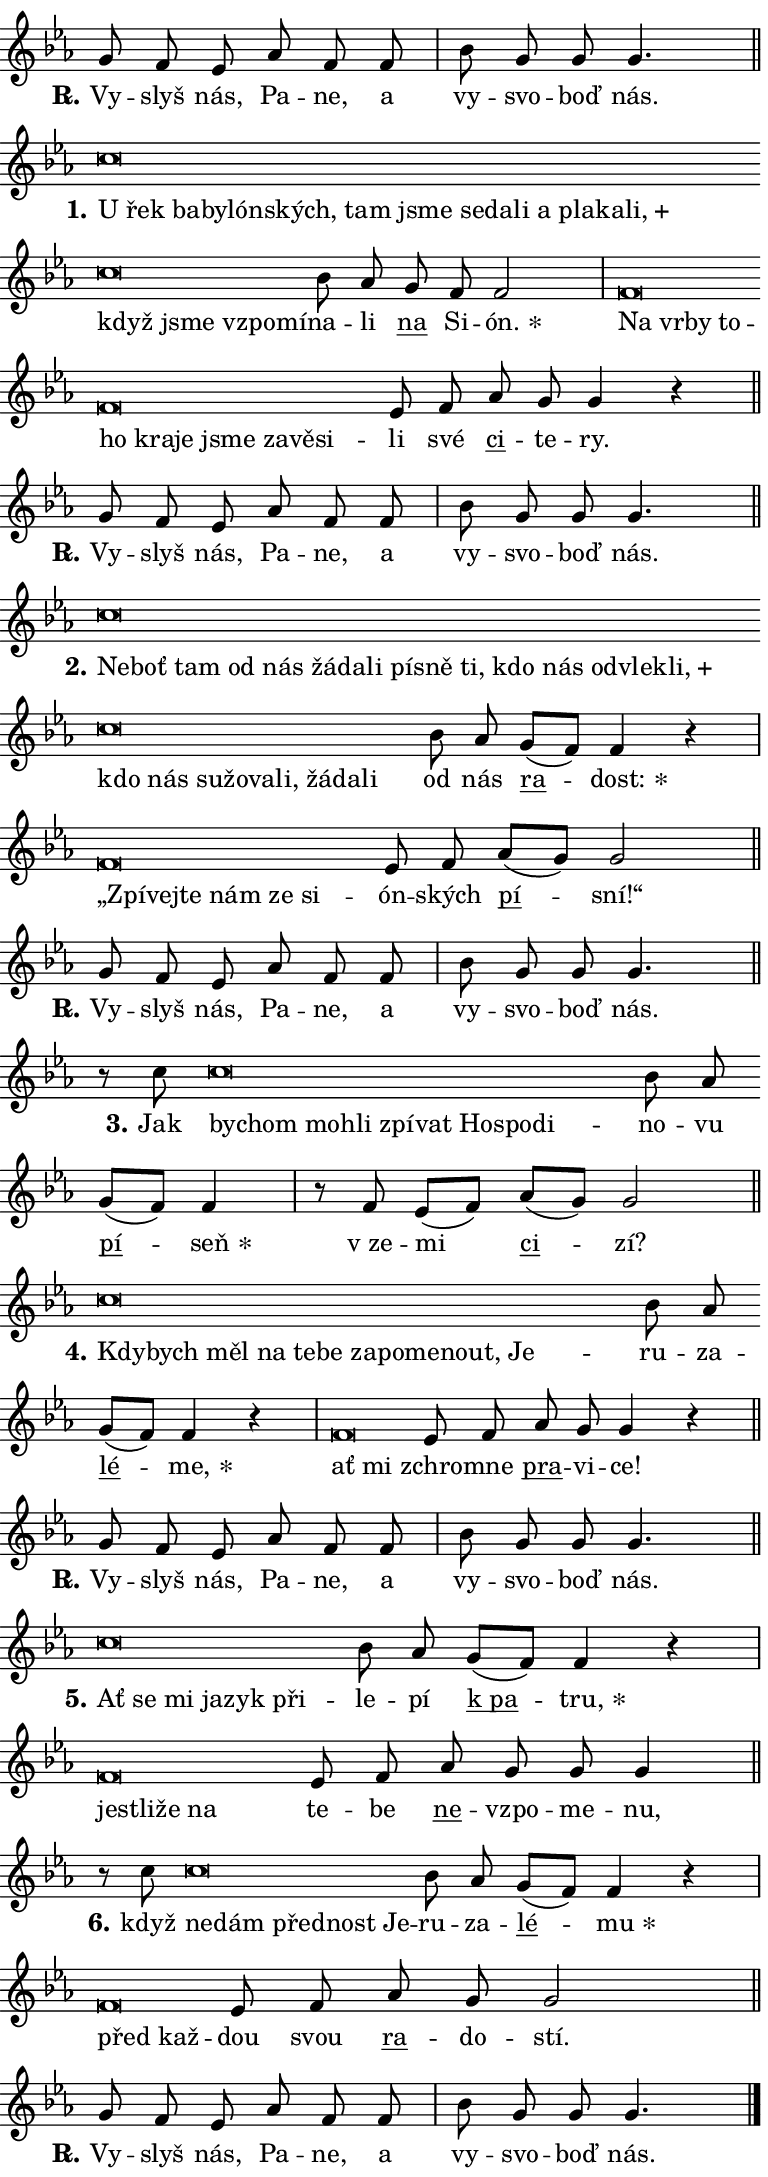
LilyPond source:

\version "2.24.0"
\header { tagline = "" }
\paper {
  indent = 0\cm
  top-margin = 0\cm
  right-margin = 0.13\cm % to fit lyric hyphens
  bottom-margin = 0\cm
  left-margin = 0\cm
  paper-width = 13\cm
  page-breaking = #ly:one-page-breaking
  system-system-spacing.basic-distance = #11
  score-system-spacing.basic-distance = #11
  ragged-last = ##f
}


%% Author: Thomas Morley
%% https://lists.gnu.org/archive/html/lilypond-user/2020-05/msg00002.html
#(define (line-position grob)
"Returns position of @var[grob} in current system:
   @code{'start}, if at first time-step
   @code{'end}, if at last time-step
   @code{'middle} otherwise
"
  (let* ((col (ly:item-get-column grob))
         (ln (ly:grob-object col 'left-neighbor))
         (rn (ly:grob-object col 'right-neighbor))
         (col-to-check-left (if (ly:grob? ln) ln col))
         (col-to-check-right (if (ly:grob? rn) rn col))
         (break-dir-left
           (and
             (ly:grob-property col-to-check-left 'non-musical #f)
             (ly:item-break-dir col-to-check-left)))
         (break-dir-right
           (and
             (ly:grob-property col-to-check-right 'non-musical #f)
             (ly:item-break-dir col-to-check-right))))
        (cond ((eqv? 1 break-dir-left) 'start)
              ((eqv? -1 break-dir-right) 'end)
              (else 'middle))))

#(define (tranparent-at-line-position vctor)
  (lambda (grob)
  "Relying on @code{line-position} select the relevant enry from @var{vctor}.
Used to determine transparency,"
    (case (line-position grob)
      ((end) (not (vector-ref vctor 0)))
      ((middle) (not (vector-ref vctor 1)))
      ((start) (not (vector-ref vctor 2))))))

noteHeadBreakVisibility =
#(define-music-function (break-visibility)(vector?)
"Makes @code{NoteHead}s transparent relying on @var{break-visibility}"
#{
  \override NoteHead.transparent =
    #(tranparent-at-line-position break-visibility)
#})

#(define delete-ledgers-for-transparent-note-heads
  (lambda (grob)
    "Reads whether a @code{NoteHead} is transparent.
If so this @code{NoteHead} is removed from @code{'note-heads} from
@var{grob}, which is supposed to be @code{LedgerLineSpanner}.
As a result ledgers are not printed for this @code{NoteHead}"
    (let* ((nhds-array (ly:grob-object grob 'note-heads))
           (nhds-list
             (if (ly:grob-array? nhds-array)
                 (ly:grob-array->list nhds-array)
                 '()))
           ;; Relies on the transparent-property being done before
           ;; Staff.LedgerLineSpanner.after-line-breaking is executed.
           ;; This is fragile ...
           (to-keep
             (remove
               (lambda (nhd)
                 (ly:grob-property nhd 'transparent #f))
               nhds-list)))
      ;; TODO find a better method to iterate over grob-arrays, similiar
      ;; to filter/remove etc for lists
      ;; For now rebuilt from scratch
      (set! (ly:grob-object grob 'note-heads)  '())
      (for-each
        (lambda (nhd)
          (ly:pointer-group-interface::add-grob grob 'note-heads nhd))
        to-keep))))

squashNotes = {
  \override NoteHead.X-extent = #'(-0.2 . 0.2)
  \override NoteHead.Y-extent = #'(-0.75 . 0)
  \override NoteHead.stencil =
    #(lambda (grob)
       (let ((pos (ly:grob-property grob 'staff-position)))
         (begin
           (if (< pos -7) (display "ERROR: Lower brevis then expected\n") (display ""))
           (if (<= pos -6) ly:text-interface::print ly:note-head::print))))
}
unSquashNotes = {
  \revert NoteHead.X-extent
  \revert NoteHead.Y-extent
  \revert NoteHead.stencil
}

hideNotes = \noteHeadBreakVisibility #begin-of-line-visible
unHideNotes = \noteHeadBreakVisibility #all-visible

% work-around for resetting accidentals
% https://lilypond.org/doc/v2.23/Documentation/notation/displaying-rhythms#unmetered-music
cadenzaMeasure = {
  \cadenzaOff
  \partial 1024 s1024
  \cadenzaOn
}

#(define-markup-command (accent layout props text) (markup?)
  "Underline accented syllable"
  (interpret-markup layout props
    #{\markup \override #'(offset . 4.3) \underline { #text }#}))

responsum = \markup \concat {
  "R" \hspace #-1.05 \path #0.1 #'((moveto 0 0.07) (lineto 0.9 0.8)) \hspace #0.05 "."
}

spaceSize = #0.6828661417322834 % exact space size for TeX Gyre Schola

\layout {
  \context {
    \Staff
    \remove "Time_signature_engraver"
    \override LedgerLineSpanner.after-line-breaking = #delete-ledgers-for-transparent-note-heads
  }
  \context {
    \Lyrics {
      \override LyricSpace.minimum-distance = \spaceSize
      \override LyricText.font-name = #"TeX Gyre Schola"
      \override LyricText.font-size = 1
      \override StanzaNumber.font-name = #"TeX Gyre Schola Bold"
      \override StanzaNumber.font-size = 1
    }
  }
  \context {
    \Score 
    \override NoteHead.text =
      #(lambda (grob) 
        (let ((pos (ly:grob-property grob 'staff-position)))
          #{\markup {
            \combine
              \halign #-0.55 \raise #(if (= pos -6) 0 0.5) \override #'(thickness . 2) \draw-line #'(3.2 . 0)
              \musicglyph "noteheads.sM1"
          }#}))
  }
}

% magnetic-lyrics.ily
%
%   written by
%     Jean Abou Samra <jean@abou-samra.fr>
%     Werner Lemberg <wl@gnu.org>
%
%   adapted by
%     Jiri Hon <jiri.hon@gmail.com>
%
% Version 2022-Apr-15

% https://www.mail-archive.com/lilypond-user@gnu.org/msg149350.html

#(define (Left_hyphen_pointer_engraver context)
   "Collect syllable-hyphen-syllable occurrences in lyrics and store
them in properties.  This engraver only looks to the left.  For
example, if the lyrics input is @code{foo -- bar}, it does the
following.

@itemize @bullet
@item
Set the @code{text} property of the @code{LyricHyphen} grob between
@q{foo} and @q{bar} to @code{foo}.

@item
Set the @code{left-hyphen} property of the @code{LyricText} grob with
text @q{foo} to the @code{LyricHyphen} grob between @q{foo} and
@q{bar}.
@end itemize

Use this auxiliary engraver in combination with the
@code{lyric-@/text::@/apply-@/magnetic-@/offset!} hook."
   (let ((hyphen #f)
         (text #f))
     (make-engraver
      (acknowledgers
       ((lyric-syllable-interface engraver grob source-engraver)
        (set! text grob)))
      (end-acknowledgers
       ((lyric-hyphen-interface engraver grob source-engraver)
        ;(when (not (grob::has-interface grob 'lyric-space-interface))
          (set! hyphen grob)));)
      ((stop-translation-timestep engraver)
       (when (and text hyphen)
         (ly:grob-set-object! text 'left-hyphen hyphen))
       (set! text #f)
       (set! hyphen #f)))))

#(define (lyric-text::apply-magnetic-offset! grob)
   "If the space between two syllables is less than the value in
property @code{LyricText@/.details@/.squash-threshold}, move the right
syllable to the left so that it gets concatenated with the left
syllable.

Use this function as a hook for
@code{LyricText@/.after-@/line-@/breaking} if the
@code{Left_@/hyphen_@/pointer_@/engraver} is active."
   (let ((hyphen (ly:grob-object grob 'left-hyphen #f)))
     (when hyphen
       (let ((left-text (ly:spanner-bound hyphen LEFT)))
         (when (grob::has-interface left-text 'lyric-syllable-interface)
           (let* ((common (ly:grob-common-refpoint grob left-text X))
                  (this-x-ext (ly:grob-extent grob common X))
                  (left-x-ext
                   (begin
                     ;; Trigger magnetism for left-text.
                     (ly:grob-property left-text 'after-line-breaking)
                     (ly:grob-extent left-text common X)))
                  ;; `delta` is the gap width between two syllables.
                  (delta (- (interval-start this-x-ext)
                            (interval-end left-x-ext)))
                  (details (ly:grob-property grob 'details))
                  (threshold (assoc-get 'squash-threshold details 0.2)))
             (when (< delta threshold)
               (let* (;; We have to manipulate the input text so that
                      ;; ligatures crossing syllable boundaries are not
                      ;; disabled.  For languages based on the Latin
                      ;; script this is essentially a beautification.
                      ;; However, for non-Western scripts it can be a
                      ;; necessity.
                      (lt (ly:grob-property left-text 'text))
                      (rt (ly:grob-property grob 'text))
                      (is-space (grob::has-interface hyphen 'lyric-space-interface))
                      (space (if is-space " " ""))
                      (extra-delta (if is-space spaceSize 0))
                      ;; Append new syllable.
                      (ltrt-space (if (and (string? lt) (string? rt))
                                (string-append lt space rt)
                                (make-concat-markup (list lt space rt))))
                      ;; Right-align `ltrt` to the right side.
                      (ltrt-space-markup (grob-interpret-markup
                               grob
                               (make-translate-markup
                                (cons (interval-length this-x-ext) 0)
                                (make-right-align-markup ltrt-space)))))
                 (begin
                   ;; Don't print `left-text`.
                   (ly:grob-set-property! left-text 'stencil #f)
                   ;; Set text and stencil (which holds all collected
                   ;; syllables so far) and shift it to the left.
                   (ly:grob-set-property! grob 'text ltrt-space)
                   (ly:grob-set-property! grob 'stencil ltrt-space-markup)
                   (ly:grob-translate-axis! grob (- (- delta extra-delta)) X))))))))))


#(define (lyric-hyphen::displace-bounds-first grob)
   ;; Make very sure this callback isn't triggered too early.
   (let ((left (ly:spanner-bound grob LEFT))
         (right (ly:spanner-bound grob RIGHT)))
     (ly:grob-property left 'after-line-breaking)
     (ly:grob-property right 'after-line-breaking)
     (ly:lyric-hyphen::print grob)))

squashThreshold = #0.4

\layout {
  \context {
    \Lyrics
    \consists #Left_hyphen_pointer_engraver
    \override LyricText.after-line-breaking =
      #lyric-text::apply-magnetic-offset!
    \override LyricHyphen.stencil = #lyric-hyphen::displace-bounds-first
    \override LyricText.details.squash-threshold = \squashThreshold
    \override LyricHyphen.minimum-distance = 0
    \override LyricHyphen.minimum-length = \squashThreshold
  }
}

squashText = \override LyricText.details.squash-threshold = 9999
unSquashText = \override LyricText.details.squash-threshold = \squashThreshold

leftText = \override LyricText.self-alignment-X = #LEFT
unLeftText = \revert LyricText.self-alignment-X

starOffset = #(lambda (grob) 
                (let ((x_offset (ly:self-alignment-interface::aligned-on-x-parent grob)))
                  (if (= x_offset 0) 0 (+ x_offset 1.2))))

star = #(define-music-function (syllable)(string?)
"Append star separator at the end of a syllable"
#{
  \once \override LyricText.X-offset = #starOffset
  \lyricmode { \markup {
    #syllable
    \override #'((font-name . "TeX Gyre Schola Bold")) \hspace #0.2 \lower #0.65 \larger "*"
  } }
#})

starAccent = #(define-music-function (syllable)(string?)
"Append star separator at the end of a syllable and make accent"
#{
  \once \override LyricText.X-offset = #starOffset
  \lyricmode { \markup {
    \accent #syllable
    \override #'((font-name . "TeX Gyre Schola Bold")) \hspace #0.2 \lower #0.65 \larger "*"
  } }
#})

breath = #(define-music-function (syllable)(string?)
"Append breathing indicator at the end of a syllable"
#{
  \lyricmode { \markup { #syllable "+" } }
#})

optionalBreath = #(define-music-function (syllable)(string?)
"Append optional breathing indicator at the end of a syllable"
#{
  \lyricmode { \markup { #syllable "(+)" } }
#})


\score {
    <<
        \new Voice = "melody" { \cadenzaOn \key es \major \relative { g'8 f es as f f \cadenzaMeasure \bar "|" bes g g g4. \cadenzaMeasure \bar "||" \break } }
        \new Lyrics \lyricsto "melody" { \lyricmode { \set stanza = \responsum
Vy -- slyš nás, Pa -- ne, a vy -- svo -- boď nás. } }
    >>
    \layout {}
}

\score {
    <<
        \new Voice = "melody" { \cadenzaOn \key es \major \relative { \squashNotes c''\breve*1/16 \hideNotes \breve*1/16 \bar "" \breve*1/16 \bar "" \breve*1/16 \bar "" \breve*1/16 \bar "" \breve*1/16 \bar "" \breve*1/16 \bar "" \breve*1/16 \bar "" \breve*1/16 \bar "" \breve*1/16 \bar "" \breve*1/16 \bar "" \breve*1/16 \bar "" \breve*1/16 \bar "" \breve*1/16 \bar "" \breve*1/16 \bar "" \breve*1/16 \bar "" \breve*1/16 \bar "" \breve*1/16 \breve*1/16 \bar "" \unHideNotes \unSquashNotes bes8 as \bar "" g f f2 \cadenzaMeasure \bar "|" \squashNotes f\breve*1/16 \hideNotes \breve*1/16 \bar "" \breve*1/16 \bar "" \breve*1/16 \bar "" \breve*1/16 \bar "" \breve*1/16 \bar "" \breve*1/16 \bar "" \breve*1/16 \bar "" \breve*1/16 \bar "" \breve*1/16 \breve*1/16 \bar "" \unHideNotes \unSquashNotes es8 f \bar "" as g g4 r \cadenzaMeasure \bar "||" \break } }
        \new Lyrics \lyricsto "melody" { \lyricmode { \set stanza = "1."
\leftText U \squashText řek ba -- by -- lón -- ských, tam jsme se -- da -- li a pla -- ka -- \breath "li," když jsme vzpo -- mí -- \unLeftText \unSquashText na -- li \markup \accent na Si -- \star ón. \leftText Na \squashText vr -- by to -- ho kra -- je jsme za -- vě -- si -- \unLeftText \unSquashText li své \markup \accent ci -- te -- ry. } }
    >>
    \layout {}
}

\score {
    <<
        \new Voice = "melody" { \cadenzaOn \key es \major \relative { g'8 f es as f f \cadenzaMeasure \bar "|" bes g g g4. \cadenzaMeasure \bar "||" \break } }
        \new Lyrics \lyricsto "melody" { \lyricmode { \set stanza = \responsum
Vy -- slyš nás, Pa -- ne, a vy -- svo -- boď nás. } }
    >>
    \layout {}
}

\score {
    <<
        \new Voice = "melody" { \cadenzaOn \key es \major \relative { \squashNotes c''\breve*1/16 \hideNotes \breve*1/16 \bar "" \breve*1/16 \bar "" \breve*1/16 \bar "" \breve*1/16 \bar "" \breve*1/16 \bar "" \breve*1/16 \bar "" \breve*1/16 \bar "" \breve*1/16 \bar "" \breve*1/16 \bar "" \breve*1/16 \bar "" \breve*1/16 \bar "" \breve*1/16 \bar "" \breve*1/16 \bar "" \breve*1/16 \bar "" \breve*1/16 \bar "" \breve*1/16 \bar "" \breve*1/16 \bar "" \breve*1/16 \bar "" \breve*1/16 \bar "" \breve*1/16 \bar "" \breve*1/16 \bar "" \breve*1/16 \bar "" \breve*1/16 \breve*1/16 \bar "" \unHideNotes \unSquashNotes bes8 as \bar "" g[( f)] f4 r \cadenzaMeasure \bar "|" \squashNotes f\breve*1/16 \hideNotes \breve*1/16 \bar "" \breve*1/16 \bar "" \breve*1/16 \bar "" \breve*1/16 \breve*1/16 \bar "" \unHideNotes \unSquashNotes es8 f \bar "" as[( g)] g2 \cadenzaMeasure \bar "||" \break } }
        \new Lyrics \lyricsto "melody" { \lyricmode { \set stanza = "2."
\leftText Ne -- \squashText boť tam od nás žá -- da -- li pí -- sně ti, kdo nás od -- vle -- \breath "kli," kdo nás su -- žo -- va -- li, žá -- da -- li \unLeftText \unSquashText od nás \markup \accent ra -- \star dost: \leftText „Zpí -- \squashText vej -- te nám ze si -- \unLeftText \unSquashText ón -- ských \markup \accent pí -- sní!“ } }
    >>
    \layout {}
}

\score {
    <<
        \new Voice = "melody" { \cadenzaOn \key es \major \relative { g'8 f es as f f \cadenzaMeasure \bar "|" bes g g g4. \cadenzaMeasure \bar "||" \break } }
        \new Lyrics \lyricsto "melody" { \lyricmode { \set stanza = \responsum
Vy -- slyš nás, Pa -- ne, a vy -- svo -- boď nás. } }
    >>
    \layout {}
}

\score {
    <<
        \new Voice = "melody" { \cadenzaOn \key es \major \relative { r8 c'' \squashNotes c\breve*1/16 \hideNotes \breve*1/16 \bar "" \breve*1/16 \bar "" \breve*1/16 \bar "" \breve*1/16 \bar "" \breve*1/16 \bar "" \breve*1/16 \bar "" \breve*1/16 \breve*1/16 \bar "" \unHideNotes \unSquashNotes bes8 as \bar "" g[( f)] f4 \cadenzaMeasure \bar "|" r8 f es8[( f)] \bar "" as[( g)] g2 \cadenzaMeasure \bar "||" \break } }
        \new Lyrics \lyricsto "melody" { \lyricmode { \set stanza = "3."
Jak \leftText by -- \squashText chom mo -- hli zpí -- vat Ho -- spo -- di -- \unLeftText \unSquashText no -- vu \markup \accent pí -- \star seň "v ze" -- mi \markup \accent ci -- zí? } }
    >>
    \layout {}
}

\score {
    <<
        \new Voice = "melody" { \cadenzaOn \key es \major \relative { \squashNotes c''\breve*1/16 \hideNotes \breve*1/16 \bar "" \breve*1/16 \bar "" \breve*1/16 \bar "" \breve*1/16 \bar "" \breve*1/16 \bar "" \breve*1/16 \bar "" \breve*1/16 \bar "" \breve*1/16 \bar "" \breve*1/16 \breve*1/16 \bar "" \unHideNotes \unSquashNotes bes8 as \bar "" g[( f)] f4 r \cadenzaMeasure \bar "|" \squashNotes f\breve*1/16 \hideNotes \breve*1/16 \bar "" \unHideNotes \unSquashNotes es8 f \bar "" as g g4 r \cadenzaMeasure \bar "||" \break } }
        \new Lyrics \lyricsto "melody" { \lyricmode { \set stanza = "4."
\leftText Kdy -- \squashText bych měl na te -- be za -- po -- me -- nout, Je -- \unLeftText \unSquashText ru -- za -- \markup \accent lé -- \star me, \leftText ať \squashText mi \unLeftText \unSquashText zchro -- mne \markup \accent pra -- vi -- ce! } }
    >>
    \layout {}
}

\score {
    <<
        \new Voice = "melody" { \cadenzaOn \key es \major \relative { g'8 f es as f f \cadenzaMeasure \bar "|" bes g g g4. \cadenzaMeasure \bar "||" \break } }
        \new Lyrics \lyricsto "melody" { \lyricmode { \set stanza = \responsum
Vy -- slyš nás, Pa -- ne, a vy -- svo -- boď nás. } }
    >>
    \layout {}
}

\score {
    <<
        \new Voice = "melody" { \cadenzaOn \key es \major \relative { \squashNotes c''\breve*1/16 \hideNotes \breve*1/16 \bar "" \breve*1/16 \bar "" \breve*1/16 \bar "" \breve*1/16 \breve*1/16 \bar "" \unHideNotes \unSquashNotes bes8 as \bar "" g[( f)] f4 r \cadenzaMeasure \bar "|" \squashNotes f\breve*1/16 \hideNotes \breve*1/16 \bar "" \breve*1/16 \breve*1/16 \bar "" \unHideNotes \unSquashNotes es8 f \bar "" as g g g4 \cadenzaMeasure \bar "||" \break } }
        \new Lyrics \lyricsto "melody" { \lyricmode { \set stanza = "5."
\leftText Ať \squashText se mi ja -- zyk při -- \unLeftText \unSquashText le -- pí \markup \accent "k pa" -- \star tru, \leftText je -- \squashText stli -- že na \unLeftText \unSquashText te -- be \markup \accent ne -- vzpo -- me -- nu, } }
    >>
    \layout {}
}

\score {
    <<
        \new Voice = "melody" { \cadenzaOn \key es \major \relative { r8 c'' \squashNotes c\breve*1/16 \hideNotes \breve*1/16 \bar "" \breve*1/16 \bar "" \breve*1/16 \breve*1/16 \bar "" \unHideNotes \unSquashNotes bes8 as \bar "" g[( f)] f4 r \cadenzaMeasure \bar "|" \squashNotes f\breve*1/16 \hideNotes \breve*1/16 \bar "" \unHideNotes \unSquashNotes es8 f \bar "" as g g2 \cadenzaMeasure \bar "||" \break } }
        \new Lyrics \lyricsto "melody" { \lyricmode { \set stanza = "6."
když \leftText ne -- \squashText dám před -- nost Je -- \unLeftText \unSquashText ru -- za -- \markup \accent lé -- \star mu \leftText před \squashText kaž -- \unLeftText \unSquashText dou svou \markup \accent ra -- do -- stí. } }
    >>
    \layout {}
}

\score {
    <<
        \new Voice = "melody" { \cadenzaOn \key es \major \relative { g'8 f es as f f \cadenzaMeasure \bar "|" bes g g g4. \cadenzaMeasure \bar "||" \break } \bar "|." }
        \new Lyrics \lyricsto "melody" { \lyricmode { \set stanza = \responsum
Vy -- slyš nás, Pa -- ne, a vy -- svo -- boď nás. } }
    >>
    \layout {}
}
